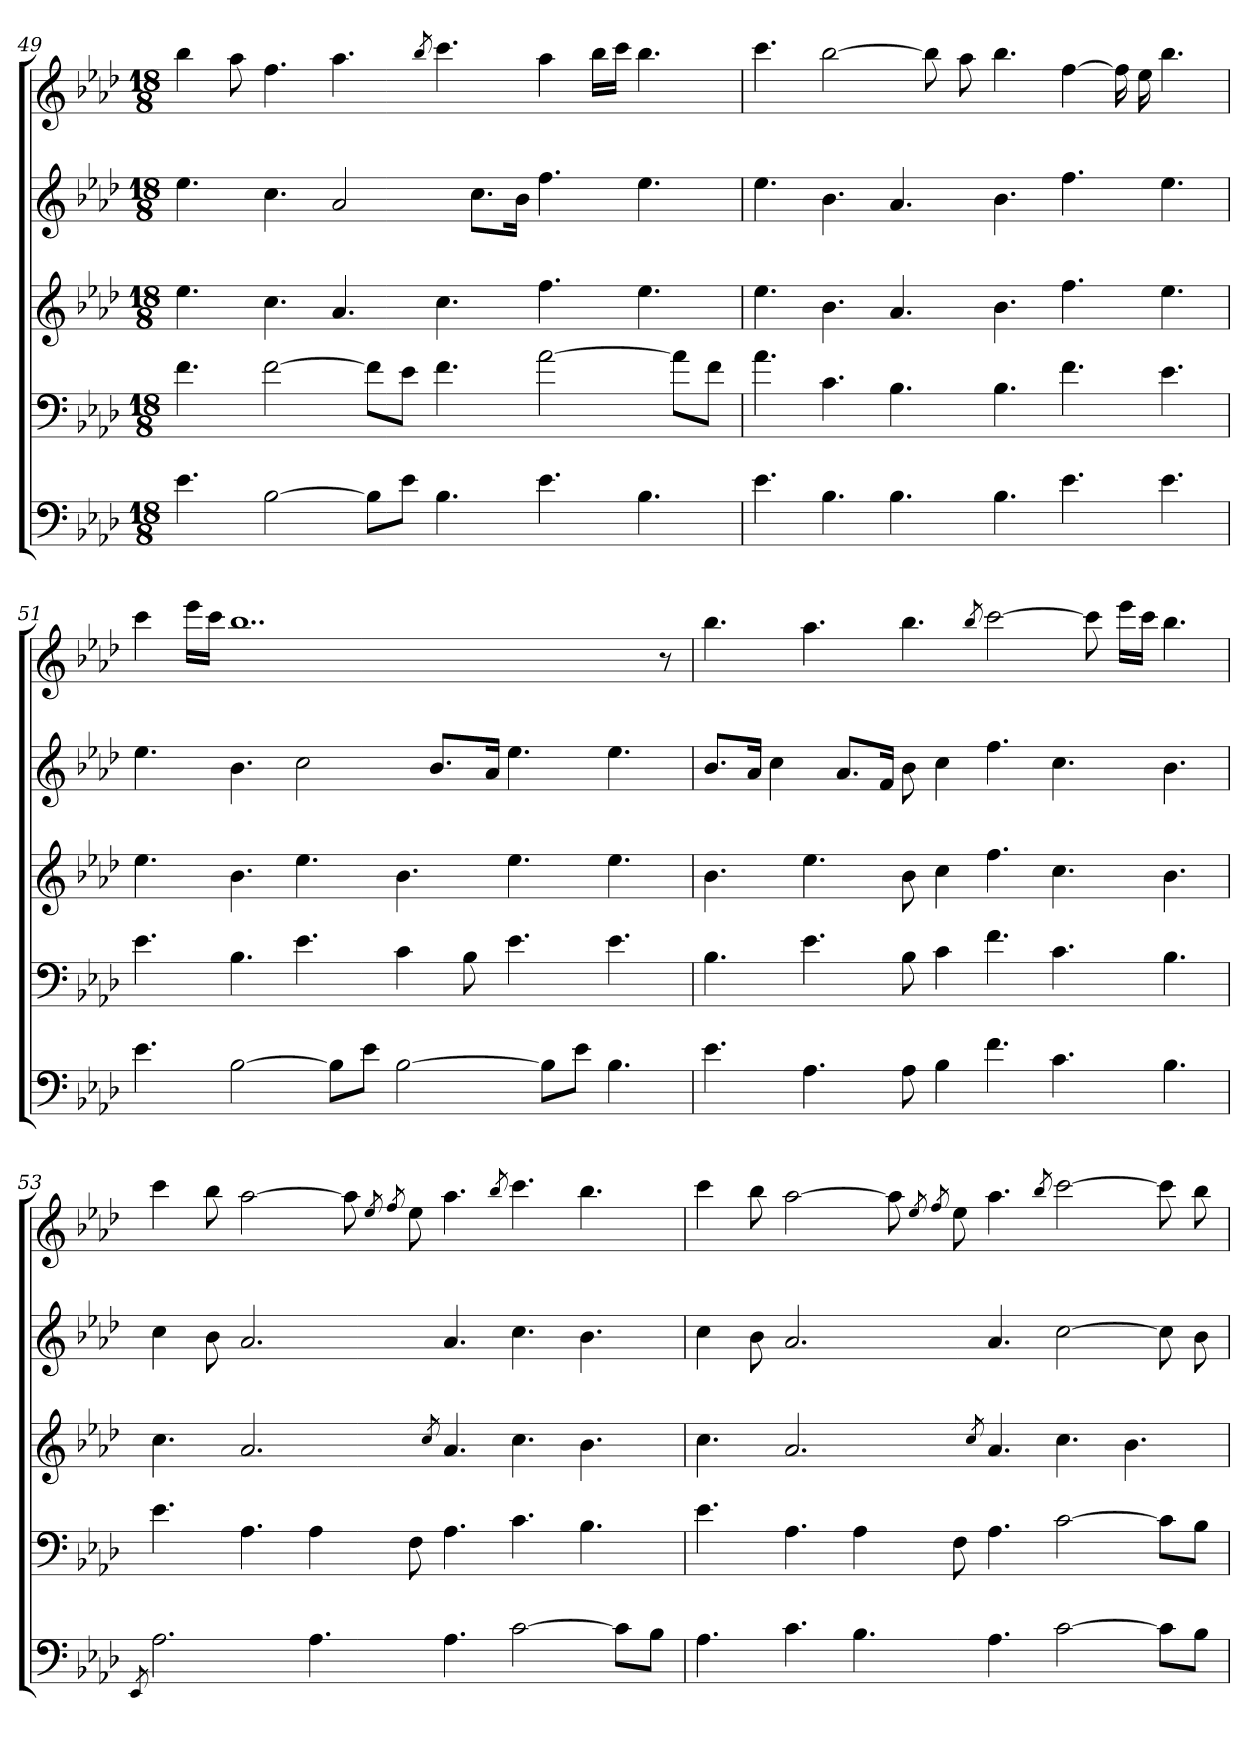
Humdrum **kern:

**kern	**kern	**kern	**kern	**kern
*part5	*part4	*part3	*part2	*part1
*staff5	*staff4	*staff3	*staff2	*staff1
*clefF4	*clefF4	*clefG2	*clefG2	*clefG2
*k[b-e-a-d-]	*k[b-e-a-d-]	*k[b-e-a-d-]	*k[b-e-a-d-]	*k[b-e-a-d-]
*M18/8	*M18/8	*M18/8	*M18/8	*M18/8
=49	=49	=49	=49	=49
4.e-	4.f	4.ee-	4.ee-	4bb-
.	.	.	.	8aa-
[2B-	[2f	4.cc	4.cc	4.ff
.	.	4.a-	2a-	4.aa-
8B-\L]	8f\L]	.	.	.
8e-\J	8e-\J	.	.	.
.	.	.	.	8qbb-
4.B-	4.f	4.cc	.	4.ccc
.	.	.	8.cc\L	.
.	.	.	16b-\Jk	.
4.e-	[2a-	4.ff	4.ff	4aa-
.	.	.	.	16bb-\LL
.	.	.	.	16ccc\JJ
4.B-	.	4.ee-	4.ee-	4.bb-
.	8a-\L]	.	.	.
.	8f\J	.	.	.
=50	=50	=50	=50	=50
4.e-	4.a-	4.ee-	4.ee-	4.ccc
4.B-	4.c	4.b-	4.b-	[2bb-
4.B-	4.B-	4.a-	4.a-	.
.	.	.	.	8bb-]
.	.	.	.	8aa-
4.B-	4.B-	4.b-	4.b-	4.bb-
4.e-	4.f	4.ff	4.ff	[4ff
.	.	.	.	16ff]
.	.	.	.	16ee-
4.e-	4.e-	4.ee-	4.ee-	4.bb-
=51	=51	=51	=51	=51
4.e-	4.e-	4.ee-	4.ee-	4ccc
.	.	.	.	16eee-\LL
.	.	.	.	16ccc\JJ
[2B-	4.B-	4.b-	4.b-	1..bb-
.	4.e-	4.ee-	2cc	.
8B-\L]	.	.	.	.
8e-\J	.	.	.	.
[2B-	4c	4.b-	.	.
.	.	.	8.b-/L	.
.	8B-	.	.	.
.	.	.	16a-/Jk	.
.	4.e-	4.ee-	4.ee-	.
8B-\L]	.	.	.	.
8e-\J	.	.	.	.
4.B-	4.e-	4.ee-	4.ee-	.
.	.	.	.	8r
=52	=52	=52	=52	=52
4.e-	4.B-	4.b-	8.b-/L	4.bb-
.	.	.	16a-/Jk	.
.	.	.	4cc	.
4.A-	4.e-	4.ee-	.	4.aa-
.	.	.	8.a-/L	.
.	.	.	16f/Jk	.
8A-	8B-	8b-	8b-	4.bb-
4B-	4c	4cc	4cc	.
.	.	.	.	8qbb-
4.f	4.f	4.ff	4.ff	[2ccc
4.c	4.c	4.cc	4.cc	.
.	.	.	.	8ccc]
.	.	.	.	16eee-\LL
.	.	.	.	16ccc\JJ
4.B-	4.B-	4.b-	4.b-	4.bb-
=53	=53	=53	=53	=53
8qEE-	.	.	.	.
2.A-	4.e-	4.cc	4cc	4ccc
.	.	.	8b-	8bb-
.	4.A-	2.a-	2.a-	[2aa-
4.A-	4A-	.	.	.
.	.	.	.	8aa-]
.	.	.	.	8qee-
.	.	.	.	8qff
.	8F	.	.	8ee-
.	.	8qcc	.	.
4.A-	4.A-	4.a-	4.a-	4.aa-
.	.	.	.	8qbb-
[2c	4.c	4.cc	4.cc	4.ccc
.	4.B-	4.b-	4.b-	4.bb-
8c\L]	.	.	.	.
8B-\J	.	.	.	.
=54	=54	=54	=54	=54
4.A-	4.e-	4.cc	4cc	4ccc
.	.	.	8b-	8bb-
4.c	4.A-	2.a-	2.a-	[2aa-
4.B-	4A-	.	.	.
.	.	.	.	8aa-]
.	.	.	.	8qee-
.	.	.	.	8qff
.	8F	.	.	8ee-
.	.	8qcc	.	.
4.A-	4.A-	4.a-	4.a-	4.aa-
.	.	.	.	8qbb-
[2c	[2c	4.cc	[2cc	[2ccc
.	.	4.b-	.	.
8c\L]	8c\L]	.	8cc]	8ccc]
8B-\J	8B-\J	.	8b-	8bb-
=	=	=	=	=
*-	*-	*-	*-	*-
